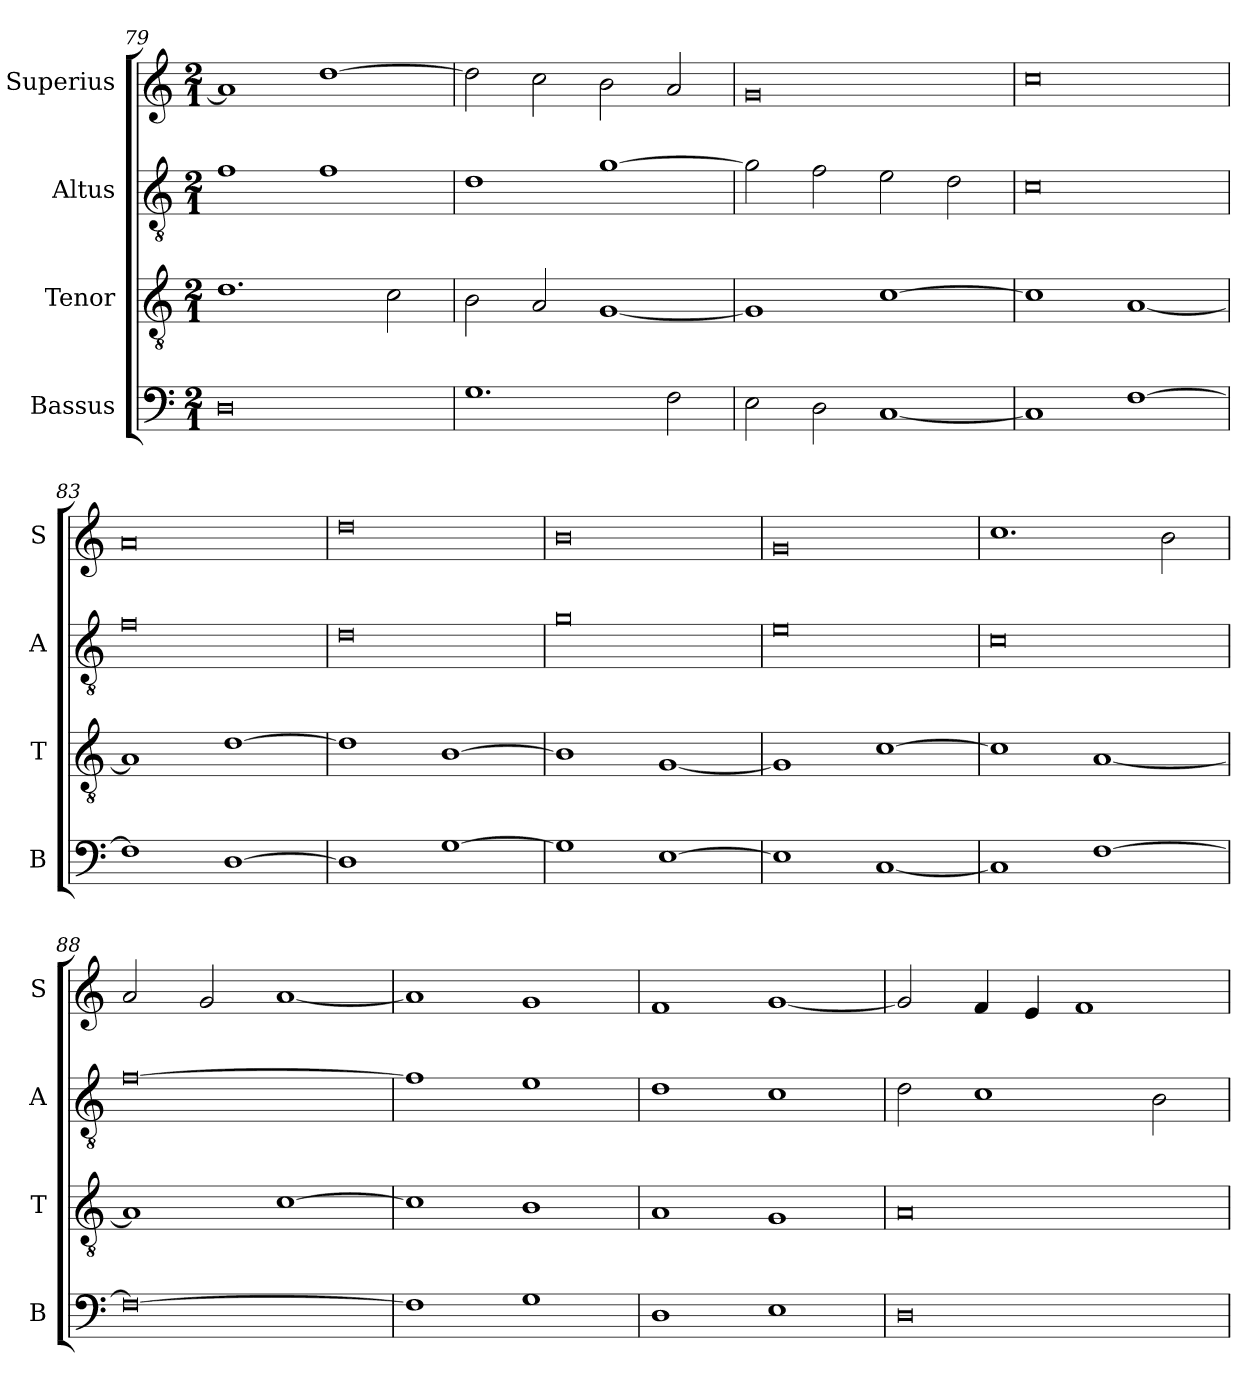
**kern	**kern	**kern	**kern
*part4	*part3	*part2	*part1
*staff4	*staff3	*staff2	*staff1
*I"Bassus	*I"Tenor	*I"Altus	*I"Superius
*I'B	*I'T	*I'A	*I'S
*clefF4	*clefGv2	*clefGv2	*clefG2
*k[]	*k[]	*k[]	*k[]
*M2/1	*M2/1	*M2/1	*M2/1
=79	=79	=79	=79
0D	1.d	1f	1a]
.	.	1f	[1dd
.	2c	.	.
=80	=80	=80	=80
1.G	2B	1d	2dd]
.	2A	.	2cc
.	[1G	[1g	2b
2F	.	.	2a
=81	=81	=81	=81
2E	1G]	2g]	0g
2D	.	2f	.
[1C	[1c	2e	.
.	.	2d	.
=82	=82	=82	=82
1C]	1c]	0c	0cc
[1F	[1A	.	.
=83	=83	=83	=83
1F]	1A]	0f	0a
[1D	[1d	.	.
=84	=84	=84	=84
1D]	1d]	0d	0dd
[1G	[1B	.	.
=85	=85	=85	=85
1G]	1B]	0g	0b
[1E	[1G	.	.
=86	=86	=86	=86
1E]	1G]	0e	0g
[1C	[1c	.	.
=87	=87	=87	=87
1C]	1c]	0c	1.cc
[1F	[1A	.	.
.	.	.	2b
=88	=88	=88	=88
0F_	1A]	[0f	2a
.	.	.	2g
.	[1c	.	[1a
=89	=89	=89	=89
1F]	1c]	1f]	1a]
1G	1B	1e	1g
=90	=90	=90	=90
1D	1A	1d	1f
1E	1G	1c	[1g
=91	=91	=91	=91
0D	0A	2d	2g]
.	.	1c	4f
.	.	.	4e
.	.	.	1f
.	.	2B	.
=	=	=	=
*-	*-	*-	*-
